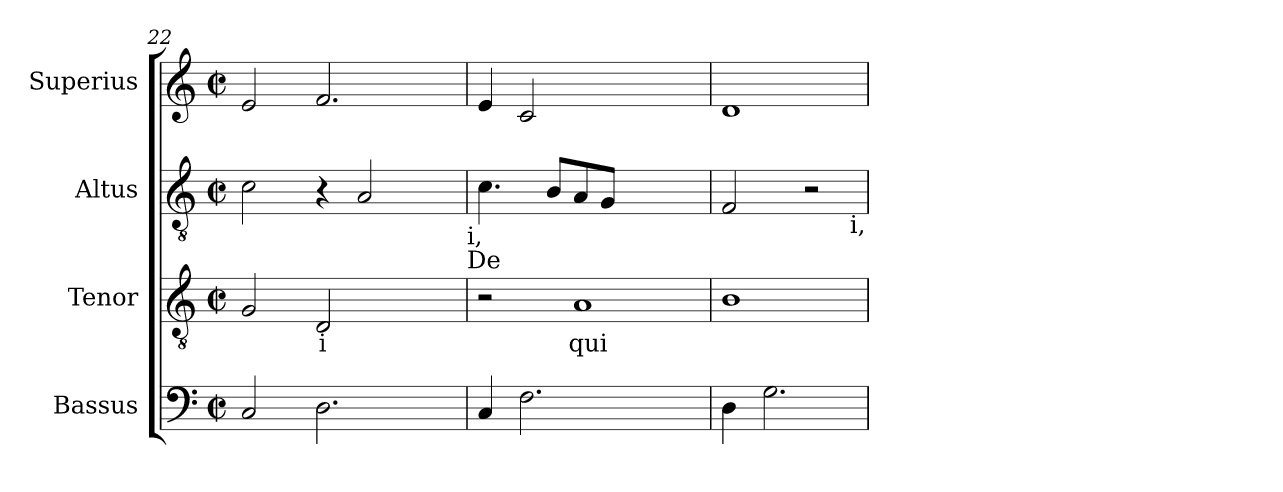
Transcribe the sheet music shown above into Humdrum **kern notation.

**kern	**kern	**text	**kern	**kern
*part4	*part3	*part3	*part2	*part1
*staff4	*staff3	*staff3	*staff2	*staff1
*I"Bassus	*I"Tenor	*	*I"Altus	*I"Superius
*I'Bas	*I'Ten	*	*I'Alt	*I'Sup
!!LO:LB:g=z
*clefF4	*clefGv2	*	*clefGv2	*clefG2
*M2/2	*M2/2	*	*M2/2	*M2/2
*met(c|)	*met(c|)	*	*met(c|)	*met(c|)
=22	=22	=22	=22	=22
*^	*	*	*	*
2C/	32.ryy	2G/	.	2c\	2e/
.	1ryy	.	.	.	.
!	!	!	!LO:LY:b:cj	!	!
2.D\	.	2D/	-i	4r	2.f/
.	.	.	.	2A/	.
.	.	4ryy	.	.	.
.	8ryy	.	.	.	.
.	16ryy	.	.	.	.
.	64ryy	.	.	.	.
!	!	!	!	!LO:TX:b:t=i,	!
!	!	!	!	!LO:TX:b:t=De	!
*v	*v	*	*	*	*
=23	=23	=23	=23	=23
4C/	2r	.	4.c\	4e/
2.F\	.	.	.	2c/
.	.	.	8B/L	.
!	!LO:N:vis=1	!LO:LY:b:cj	!	!
.	2.A	qui	8A/	.
.	.	.	8G/J	.
.	.	.	2ryy	2ryy
4ryy	.	.	.	.
=24	=24	=24	=24	=24
4D\	1B	.	2F/	1d
2.G\	.	.	.	.
.	.	.	2r	.
!	!	!	!LO:TX:b:t=i,	!
=	=	=	=	=
*-	*-	*-	*-	*-
